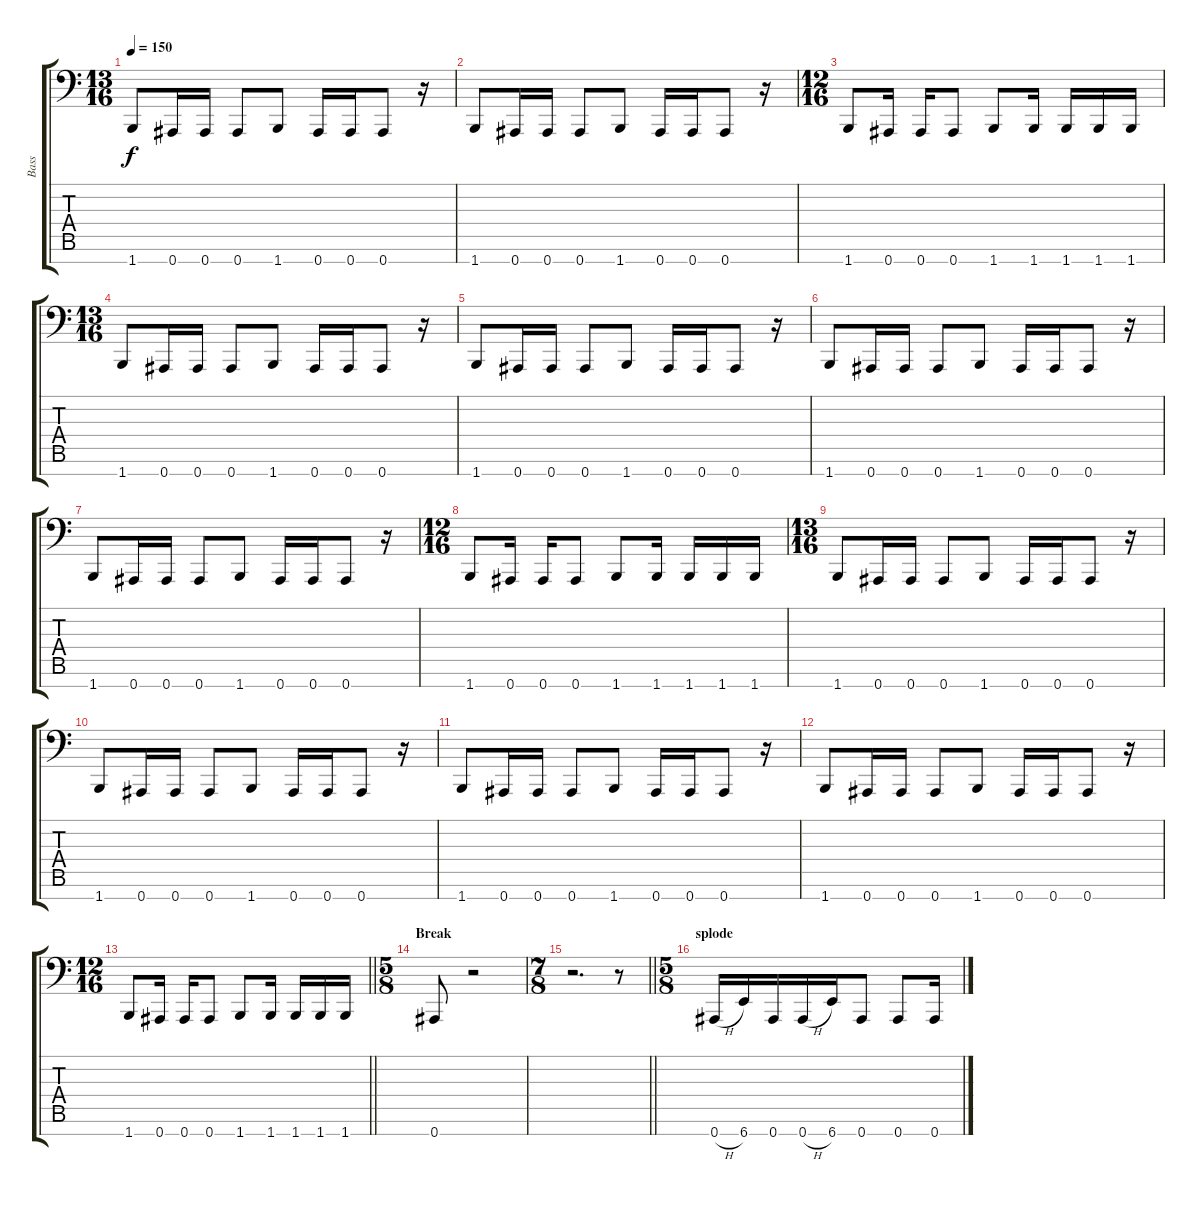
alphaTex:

\track ("Bass" "Bass") {instrument slapbass2}
\staff {score tabs}
\tuning (Eb3 Bb2 Gb2 Db2 Ab1 Eb1 Bb0) {hide}
\ts (13 16)
\tempo 150
\clef f4
\ks c
1.7.8{dy f} 0.7.16 0.7.16 0.7.8 1.7.8 0.7.16 0.7.16 0.7.8 r.16 |
1.7.8 0.7.16 0.7.16 0.7.8 1.7.8 0.7.16 0.7.16 0.7.8 r.16 |
\ts (12 16)
1.7.8 0.7.16 0.7.16 0.7.8 1.7.8 1.7.16 1.7.16 1.7.16 1.7.16 |
\ts (13 16)
1.7.8 0.7.16 0.7.16 0.7.8 1.7.8 0.7.16 0.7.16 0.7.8 r.16 |
1.7.8 0.7.16 0.7.16 0.7.8 1.7.8 0.7.16 0.7.16 0.7.8 r.16 |
1.7.8 0.7.16 0.7.16 0.7.8 1.7.8 0.7.16 0.7.16 0.7.8 r.16 |
1.7.8 0.7.16 0.7.16 0.7.8 1.7.8 0.7.16 0.7.16 0.7.8 r.16 |
\ts (12 16)
1.7.8 0.7.16 0.7.16 0.7.8 1.7.8 1.7.16 1.7.16 1.7.16 1.7.16 |
\ts (13 16)
1.7.8 0.7.16 0.7.16 0.7.8 1.7.8 0.7.16 0.7.16 0.7.8 r.16 |
1.7.8 0.7.16 0.7.16 0.7.8 1.7.8 0.7.16 0.7.16 0.7.8 r.16 |
1.7.8 0.7.16 0.7.16 0.7.8 1.7.8 0.7.16 0.7.16 0.7.8 r.16 |
1.7.8 0.7.16 0.7.16 0.7.8 1.7.8 0.7.16 0.7.16 0.7.8 r.16 |
\ts (12 16)
\barLineRight lightlight
1.7.8 0.7.16 0.7.16 0.7.8 1.7.8 1.7.16 1.7.16 1.7.16 1.7.16 |
\ts (5 8)
\section ("" "Break")
0.7.8 r.2 |
\ts (7 8)
\barLineRight lightlight
r.2{d} r.8 |
\ts (5 8)
\section ("" "splode")
0.7{h}.16 6.7.16 0.7.16 0.7{h}.16 6.7.16 0.7.8 0.7.8 0.7.16
